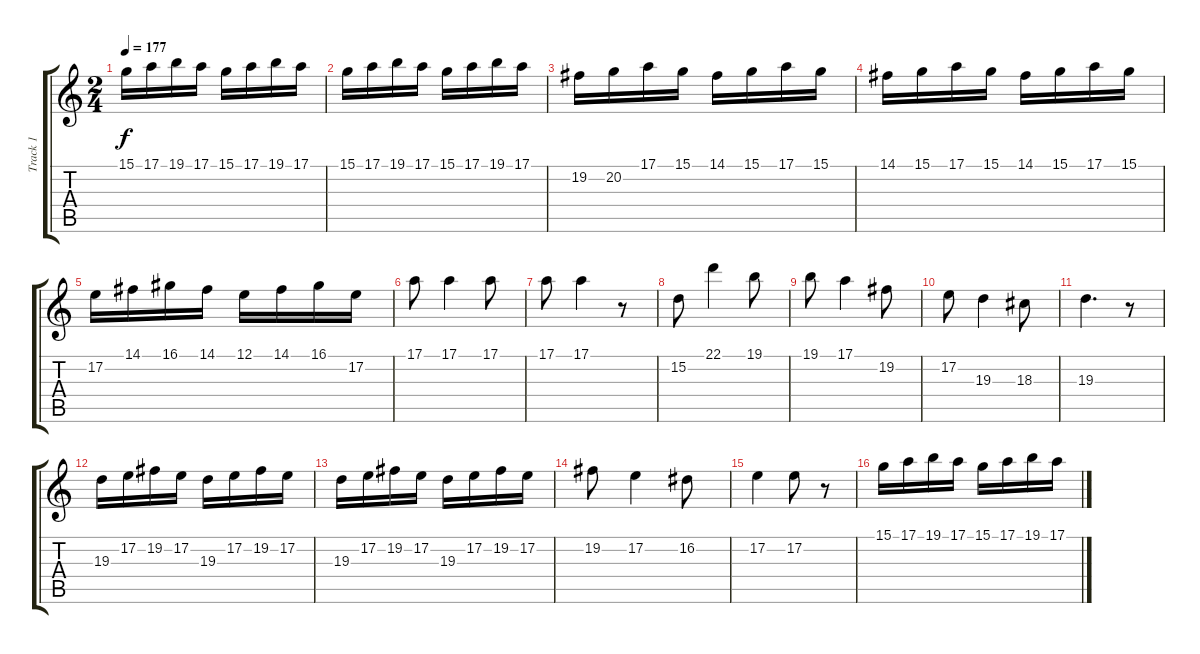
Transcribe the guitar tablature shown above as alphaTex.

\track ("Track 1" "Track 1") {instrument stringensemble1}
\staff {score tabs}
\tuning (E4 B3 G3 D3 A2 E2) {hide}
\ts (2 4)
\tempo 177
\clef g2
\ks c
15.1.16{dy f} 17.1.16 19.1.16 17.1.16 15.1.16 17.1.16 19.1.16 17.1.16 |
15.1.16 17.1.16 19.1.16 17.1.16 15.1.16 17.1.16 19.1.16 17.1.16 |
19.2.16 20.2.16 17.1.16 15.1.16 14.1.16 15.1.16 17.1.16 15.1.16 |
14.1.16 15.1.16 17.1.16 15.1.16 14.1.16 15.1.16 17.1.16 15.1.16 |
17.2.16 14.1.16 16.1.16 14.1.16 12.1.16 14.1.16 16.1.16 17.2.16 |
17.1.8 17.1.4 17.1.8 |
17.1.8 17.1.4 r.8 |
15.2.8 22.1.4 19.1.8 |
19.1.8 17.1.4 19.2.8 |
17.2.8 19.3.4 18.3.8 |
19.3.4{d} r.8 |
19.3.16 17.2.16 19.2.16 17.2.16 19.3.16 17.2.16 19.2.16 17.2.16 |
19.3.16 17.2.16 19.2.16 17.2.16 19.3.16 17.2.16 19.2.16 17.2.16 |
19.2.8 17.2.4 16.2.8 |
17.2.4 17.2.8 r.8 |
15.1.16 17.1.16 19.1.16 17.1.16 15.1.16 17.1.16 19.1.16 17.1.16
